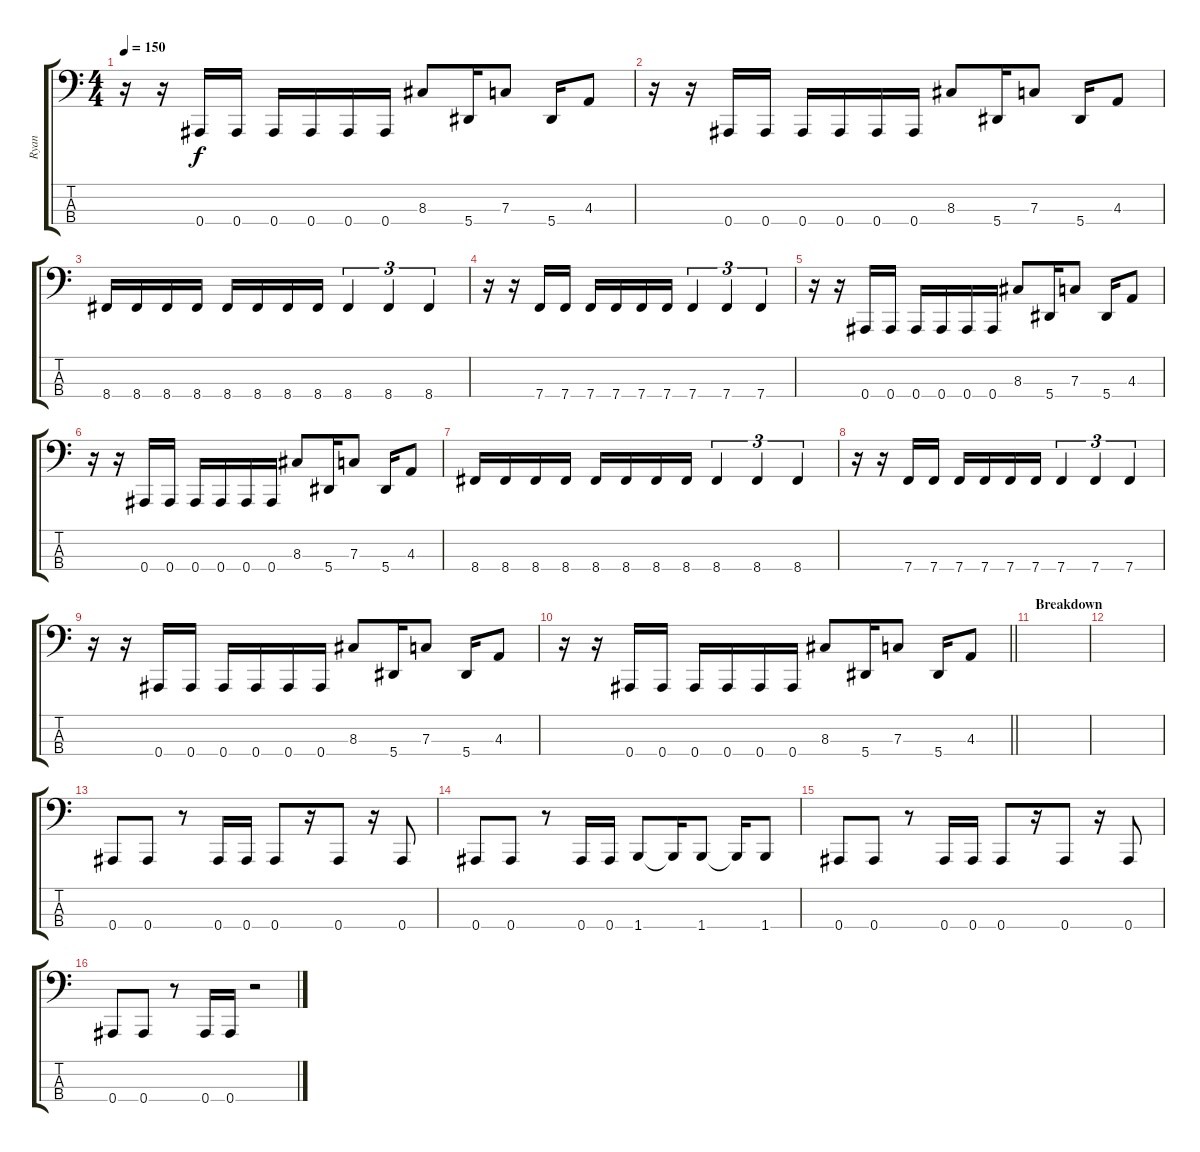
\track ("Ryan" "Ryan") {instrument electricbasspick}
\staff {score tabs}
\tuning (Eb2 Bb1 F1 Bb0) {hide}
\ts (4 4)
\tempo 150
\clef f4
\ks c
r.16{dy f} r.16 0.4.16 0.4.16 0.4.16 0.4.16 0.4.16 0.4.16 8.3.8 5.4.16 7.3.8 5.4.16 4.3.8 |
r.16 r.16 0.4.16 0.4.16 0.4.16 0.4.16 0.4.16 0.4.16 8.3.8 5.4.16 7.3.8 5.4.16 4.3.8 |
8.4.16 8.4.16 8.4.16 8.4.16 8.4.16 8.4.16 8.4.16 8.4.16 8.4.4{tu (3 2)} 8.4.4{tu (3 2)} 8.4.4{tu (3 2)} |
r.16 r.16 7.4.16 7.4.16 7.4.16 7.4.16 7.4.16 7.4.16 7.4.4{tu (3 2)} 7.4.4{tu (3 2)} 7.4.4{tu (3 2)} |
r.16 r.16 0.4.16 0.4.16 0.4.16 0.4.16 0.4.16 0.4.16 8.3.8 5.4.16 7.3.8 5.4.16 4.3.8 |
r.16 r.16 0.4.16 0.4.16 0.4.16 0.4.16 0.4.16 0.4.16 8.3.8 5.4.16 7.3.8 5.4.16 4.3.8 |
8.4.16 8.4.16 8.4.16 8.4.16 8.4.16 8.4.16 8.4.16 8.4.16 8.4.4{tu (3 2)} 8.4.4{tu (3 2)} 8.4.4{tu (3 2)} |
r.16 r.16 7.4.16 7.4.16 7.4.16 7.4.16 7.4.16 7.4.16 7.4.4{tu (3 2)} 7.4.4{tu (3 2)} 7.4.4{tu (3 2)} |
r.16 r.16 0.4.16 0.4.16 0.4.16 0.4.16 0.4.16 0.4.16 8.3.8 5.4.16 7.3.8 5.4.16 4.3.8 |
\barLineRight lightlight
r.16 r.16 0.4.16 0.4.16 0.4.16 0.4.16 0.4.16 0.4.16 8.3.8 5.4.16 7.3.8 5.4.16 4.3.8 |
\section ("" "Breakdown")
|
|
0.4.8 0.4.8 r.8 0.4.16 0.4.16 0.4.8 r.16 0.4.8 r.16 0.4.8 |
0.4.8 0.4.8 r.8 0.4.16 0.4.16 1.4.8 1.4{t}.16 1.4.8 1.4{t}.16 1.4.8 |
0.4.8 0.4.8 r.8 0.4.16 0.4.16 0.4.8 r.16 0.4.8 r.16 0.4.8 |
0.4.8 0.4.8 r.8 0.4.16 0.4.16 r.2
